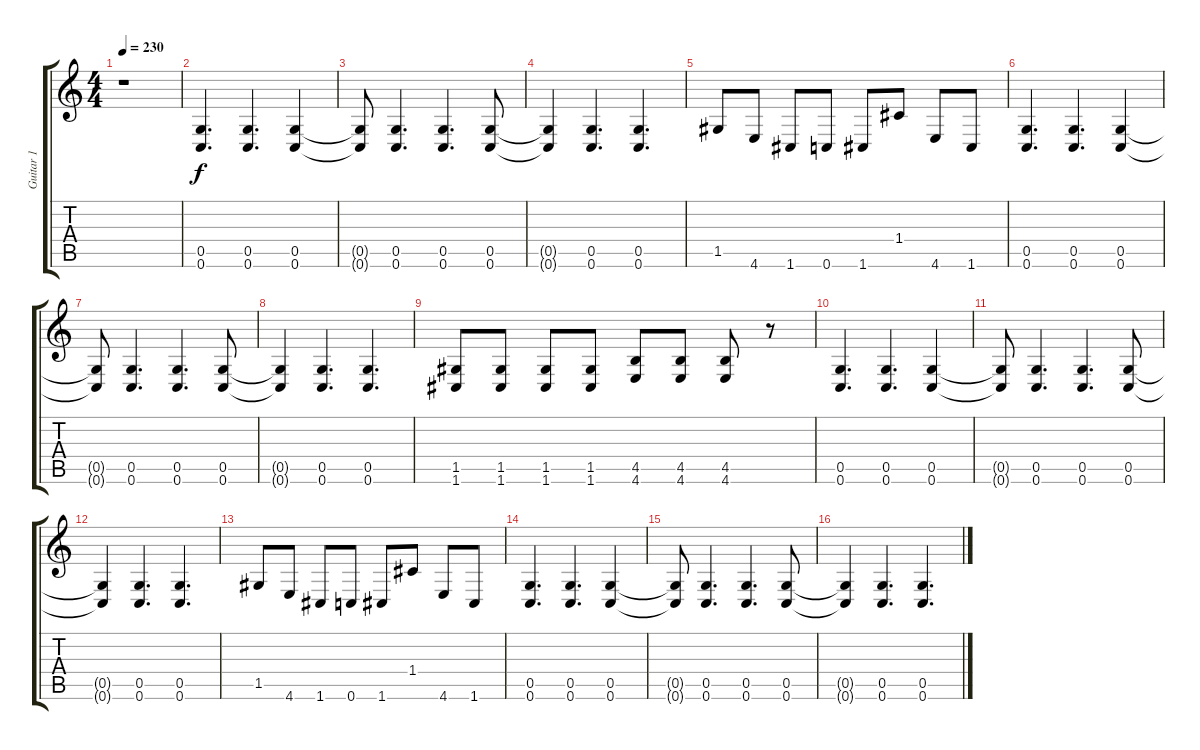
\track ("Guitar 1" "Guitar 1") {instrument distortionguitar}
\staff {score tabs}
\tuning (D4 A3 F3 C3 G2 C2) {hide}
\ts (4 4)
\tempo 230
\clef g2
\ks c
r.1{dy f} |
(0.5 0.6).4{d} (0.5 0.6).4{d} (0.5 0.6).4 |
(0.5{t} 0.6{t}).8 (0.5 0.6).4{d} (0.5 0.6).4{d} (0.5 0.6).8 |
(0.5{t} 0.6{t}).4 (0.5 0.6).4{d} (0.5 0.6).4{d} |
1.5.8 4.6.8 1.6.8 0.6.8 1.6.8 1.4.8 4.6.8 1.6.8 |
(0.5 0.6).4{d} (0.5 0.6).4{d} (0.5 0.6).4 |
(0.5{t} 0.6{t}).8 (0.5 0.6).4{d} (0.5 0.6).4{d} (0.5 0.6).8 |
(0.5{t} 0.6{t}).4 (0.5 0.6).4{d} (0.5 0.6).4{d} |
(1.5 1.6).8 (1.5 1.6).8 (1.5 1.6).8 (1.5 1.6).8 (4.5 4.6).8 (4.5 4.6).8 (4.5 4.6).8 r.8 |
(0.5 0.6).4{d} (0.5 0.6).4{d} (0.5 0.6).4 |
(0.5{t} 0.6{t}).8 (0.5 0.6).4{d} (0.5 0.6).4{d} (0.5 0.6).8 |
(0.5{t} 0.6{t}).4 (0.5 0.6).4{d} (0.5 0.6).4{d} |
1.5.8 4.6.8 1.6.8 0.6.8 1.6.8 1.4.8 4.6.8 1.6.8 |
(0.5 0.6).4{d} (0.5 0.6).4{d} (0.5 0.6).4 |
(0.5{t} 0.6{t}).8 (0.5 0.6).4{d} (0.5 0.6).4{d} (0.5 0.6).8 |
(0.5{t} 0.6{t}).4 (0.5 0.6).4{d} (0.5 0.6).4{d}
